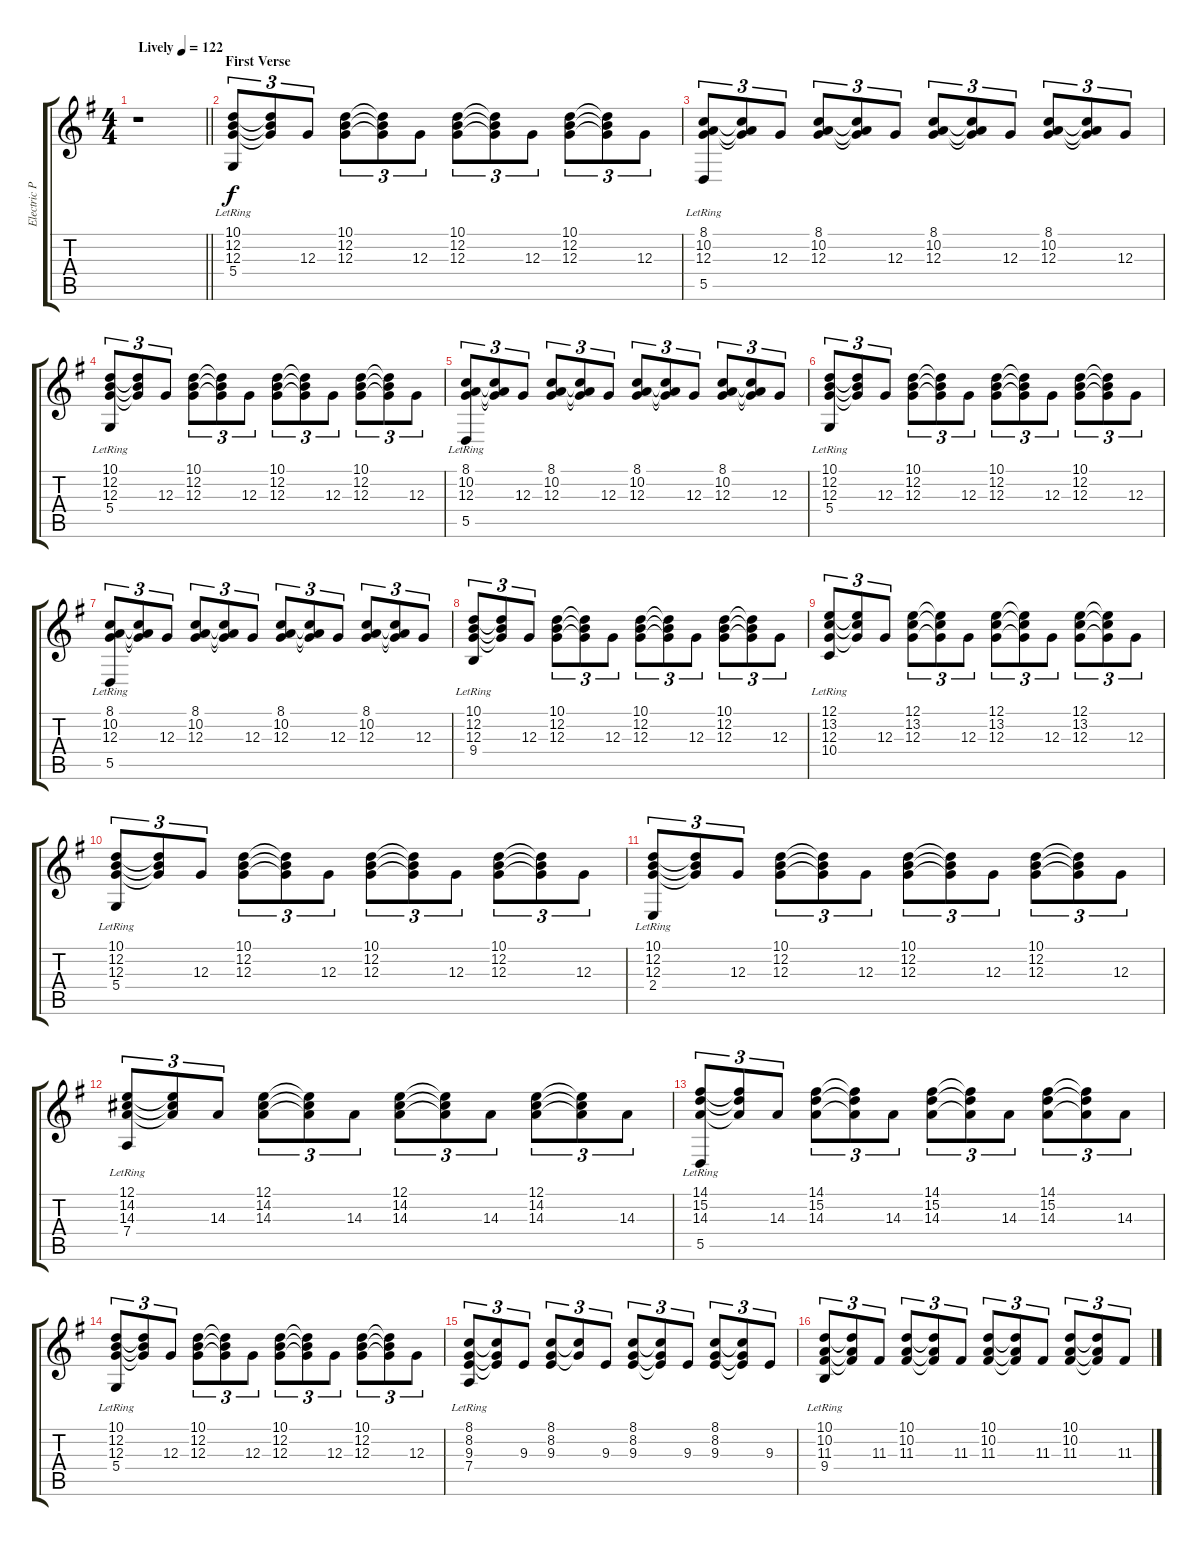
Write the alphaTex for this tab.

\track ("Electric Piano" "Electric P") {instrument electricgrandpiano}
\staff {score tabs}
\tuning (E4 B3 G3 D3 A2 E2) {hide}
\ts (4 4)
\tempo (122 "Lively")
\clef g2
\barLineRight lightlight
\ks g
r.1{dy f instrument electricgrandpiano} |
\section ("" "First Verse")
(10.1 12.2 12.3 5.4{lr}).8{tu (3 2)} (10.1{t} 12.2{t} 12.3{t}).8{tu (3 2)} 12.3.8{tu (3 2)} (10.1 12.2 12.3).8{tu (3 2)} (10.1{t} 12.2{t} 12.3{t}).8{tu (3 2)} 12.3.8{tu (3 2)} (10.1 12.2 12.3).8{tu (3 2)} (10.1{t} 12.2{t} 12.3{t}).8{tu (3 2)} 12.3.8{tu (3 2)} (10.1 12.2 12.3).8{tu (3 2)} (10.1{t} 12.2{t} 12.3{t}).8{tu (3 2)} 12.3.8{tu (3 2)} |
(8.1 10.2 12.3 5.5{lr}).8{tu (3 2)} (8.1{t} 10.2{t} 12.3{t}).8{tu (3 2)} 12.3.8{tu (3 2)} (8.1 10.2 12.3).8{tu (3 2)} (8.1{t} 10.2{t} 12.3{t}).8{tu (3 2)} 12.3.8{tu (3 2)} (8.1 10.2 12.3).8{tu (3 2)} (8.1{t} 10.2{t} 12.3{t}).8{tu (3 2)} 12.3.8{tu (3 2)} (8.1 10.2 12.3).8{tu (3 2)} (8.1{t} 10.2{t} 12.3{t}).8{tu (3 2)} 12.3.8{tu (3 2)} |
(10.1 12.2 12.3 5.4{lr}).8{tu (3 2)} (10.1{t} 12.2{t} 12.3{t}).8{tu (3 2)} 12.3.8{tu (3 2)} (10.1 12.2 12.3).8{tu (3 2)} (10.1{t} 12.2{t} 12.3{t}).8{tu (3 2)} 12.3.8{tu (3 2)} (10.1 12.2 12.3).8{tu (3 2)} (10.1{t} 12.2{t} 12.3{t}).8{tu (3 2)} 12.3.8{tu (3 2)} (10.1 12.2 12.3).8{tu (3 2)} (10.1{t} 12.2{t} 12.3{t}).8{tu (3 2)} 12.3.8{tu (3 2)} |
(8.1 10.2 12.3 5.5{lr}).8{tu (3 2)} (8.1{t} 10.2{t} 12.3{t}).8{tu (3 2)} 12.3.8{tu (3 2)} (8.1 10.2 12.3).8{tu (3 2)} (8.1{t} 10.2{t} 12.3{t}).8{tu (3 2)} 12.3.8{tu (3 2)} (8.1 10.2 12.3).8{tu (3 2)} (8.1{t} 10.2{t} 12.3{t}).8{tu (3 2)} 12.3.8{tu (3 2)} (8.1 10.2 12.3).8{tu (3 2)} (8.1{t} 10.2{t} 12.3{t}).8{tu (3 2)} 12.3.8{tu (3 2)} |
(10.1 12.2 12.3 5.4{lr}).8{tu (3 2)} (10.1{t} 12.2{t} 12.3{t}).8{tu (3 2)} 12.3.8{tu (3 2)} (10.1 12.2 12.3).8{tu (3 2)} (10.1{t} 12.2{t} 12.3{t}).8{tu (3 2)} 12.3.8{tu (3 2)} (10.1 12.2 12.3).8{tu (3 2)} (10.1{t} 12.2{t} 12.3{t}).8{tu (3 2)} 12.3.8{tu (3 2)} (10.1 12.2 12.3).8{tu (3 2)} (10.1{t} 12.2{t} 12.3{t}).8{tu (3 2)} 12.3.8{tu (3 2)} |
(8.1 10.2 12.3 5.5{lr}).8{tu (3 2)} (8.1{t} 10.2{t} 12.3{t}).8{tu (3 2)} 12.3.8{tu (3 2)} (8.1 10.2 12.3).8{tu (3 2)} (8.1{t} 10.2{t} 12.3{t}).8{tu (3 2)} 12.3.8{tu (3 2)} (8.1 10.2 12.3).8{tu (3 2)} (8.1{t} 10.2{t} 12.3{t}).8{tu (3 2)} 12.3.8{tu (3 2)} (8.1 10.2 12.3).8{tu (3 2)} (8.1{t} 10.2{t} 12.3{t}).8{tu (3 2)} 12.3.8{tu (3 2)} |
(10.1 12.2 12.3 9.4{lr}).8{tu (3 2)} (10.1{t} 12.2{t} 12.3{t}).8{tu (3 2)} 12.3.8{tu (3 2)} (10.1 12.2 12.3).8{tu (3 2)} (10.1{t} 12.2{t} 12.3{t}).8{tu (3 2)} 12.3.8{tu (3 2)} (10.1 12.2 12.3).8{tu (3 2)} (10.1{t} 12.2{t} 12.3{t}).8{tu (3 2)} 12.3.8{tu (3 2)} (10.1 12.2 12.3).8{tu (3 2)} (10.1{t} 12.2{t} 12.3{t}).8{tu (3 2)} 12.3.8{tu (3 2)} |
(12.1 13.2 12.3 10.4{lr}).8{tu (3 2)} (12.1{t} 13.2{t} 12.3{t}).8{tu (3 2)} 12.3.8{tu (3 2)} (12.1 13.2 12.3).8{tu (3 2)} (12.1{t} 13.2{t} 12.3{t}).8{tu (3 2)} 12.3.8{tu (3 2)} (12.1 13.2 12.3).8{tu (3 2)} (12.1{t} 13.2{t} 12.3{t}).8{tu (3 2)} 12.3.8{tu (3 2)} (12.1 13.2 12.3).8{tu (3 2)} (12.1{t} 13.2{t} 12.3{t}).8{tu (3 2)} 12.3.8{tu (3 2)} |
(10.1 12.2 12.3 5.4{lr}).8{tu (3 2)} (10.1{t} 12.2{t} 12.3{t}).8{tu (3 2)} 12.3.8{tu (3 2)} (10.1 12.2 12.3).8{tu (3 2)} (10.1{t} 12.2{t} 12.3{t}).8{tu (3 2)} 12.3.8{tu (3 2)} (10.1 12.2 12.3).8{tu (3 2)} (10.1{t} 12.2{t} 12.3{t}).8{tu (3 2)} 12.3.8{tu (3 2)} (10.1 12.2 12.3).8{tu (3 2)} (10.1{t} 12.2{t} 12.3{t}).8{tu (3 2)} 12.3.8{tu (3 2)} |
(10.1 12.2 12.3 2.4{lr}).8{tu (3 2)} (10.1{t} 12.2{t} 12.3{t}).8{tu (3 2)} 12.3.8{tu (3 2)} (10.1 12.2 12.3).8{tu (3 2)} (10.1{t} 12.2{t} 12.3{t}).8{tu (3 2)} 12.3.8{tu (3 2)} (10.1 12.2 12.3).8{tu (3 2)} (10.1{t} 12.2{t} 12.3{t}).8{tu (3 2)} 12.3.8{tu (3 2)} (10.1 12.2 12.3).8{tu (3 2)} (10.1{t} 12.2{t} 12.3{t}).8{tu (3 2)} 12.3.8{tu (3 2)} |
(12.1 14.2 14.3 7.4{lr}).8{tu (3 2)} (12.1{t} 14.2{t} 14.3{t}).8{tu (3 2)} 14.3.8{tu (3 2)} (12.1 14.2 14.3).8{tu (3 2)} (12.1{t} 14.2{t} 14.3{t}).8{tu (3 2)} 14.3.8{tu (3 2)} (12.1 14.2 14.3).8{tu (3 2)} (12.1{t} 14.2{t} 14.3{t}).8{tu (3 2)} 14.3.8{tu (3 2)} (12.1 14.2 14.3).8{tu (3 2)} (12.1{t} 14.2{t} 14.3{t}).8{tu (3 2)} 14.3.8{tu (3 2)} |
(14.1 15.2 14.3 5.5{lr}).8{tu (3 2)} (14.1{t} 15.2{t} 14.3{t}).8{tu (3 2)} 14.3.8{tu (3 2)} (14.1 15.2 14.3).8{tu (3 2)} (14.1{t} 15.2{t} 14.3{t}).8{tu (3 2)} 14.3.8{tu (3 2)} (14.1 15.2 14.3).8{tu (3 2)} (14.1{t} 15.2{t} 14.3{t}).8{tu (3 2)} 14.3.8{tu (3 2)} (14.1 15.2 14.3).8{tu (3 2)} (14.1{t} 15.2{t} 14.3{t}).8{tu (3 2)} 14.3.8{tu (3 2)} |
(10.1 12.2 12.3 5.4{lr}).8{tu (3 2)} (10.1{t} 12.2{t} 12.3{t}).8{tu (3 2)} 12.3.8{tu (3 2)} (10.1 12.2 12.3).8{tu (3 2)} (10.1{t} 12.2{t} 12.3{t}).8{tu (3 2)} 12.3.8{tu (3 2)} (10.1 12.2 12.3).8{tu (3 2)} (10.1{t} 12.2{t} 12.3{t}).8{tu (3 2)} 12.3.8{tu (3 2)} (10.1 12.2 12.3).8{tu (3 2)} (10.1{t} 12.2{t} 12.3{t}).8{tu (3 2)} 12.3.8{tu (3 2)} |
(8.1 8.2 9.3 7.4{lr}).8{tu (3 2)} (8.1{t} 8.2{t} 9.3{t}).8{tu (3 2)} 9.3.8{tu (3 2)} (8.1 8.2 9.3).8{tu (3 2)} (8.1{t} 8.2{t}).8{tu (3 2)} 9.3.8{tu (3 2)} (8.1 8.2 9.3).8{tu (3 2)} (8.1{t} 8.2{t} 9.3{t}).8{tu (3 2)} 9.3.8{tu (3 2)} (8.1 8.2 9.3).8{tu (3 2)} (8.1{t} 8.2{t} 9.3{t}).8{tu (3 2)} 9.3.8{tu (3 2)} |
(10.1 10.2 11.3 9.4{lr}).8{tu (3 2)} (10.1{t} 10.2{t} 11.3{t}).8{tu (3 2)} 11.3.8{tu (3 2)} (10.1 10.2 11.3).8{tu (3 2)} (10.1{t} 10.2{t} 11.3{t}).8{tu (3 2)} 11.3.8{tu (3 2)} (10.1 10.2 11.3).8{tu (3 2)} (10.1{t} 10.2{t} 11.3{t}).8{tu (3 2)} 11.3.8{tu (3 2)} (10.1 10.2 11.3).8{tu (3 2)} (10.1{t} 10.2{t} 11.3{t}).8{tu (3 2)} 11.3.8{tu (3 2)}
